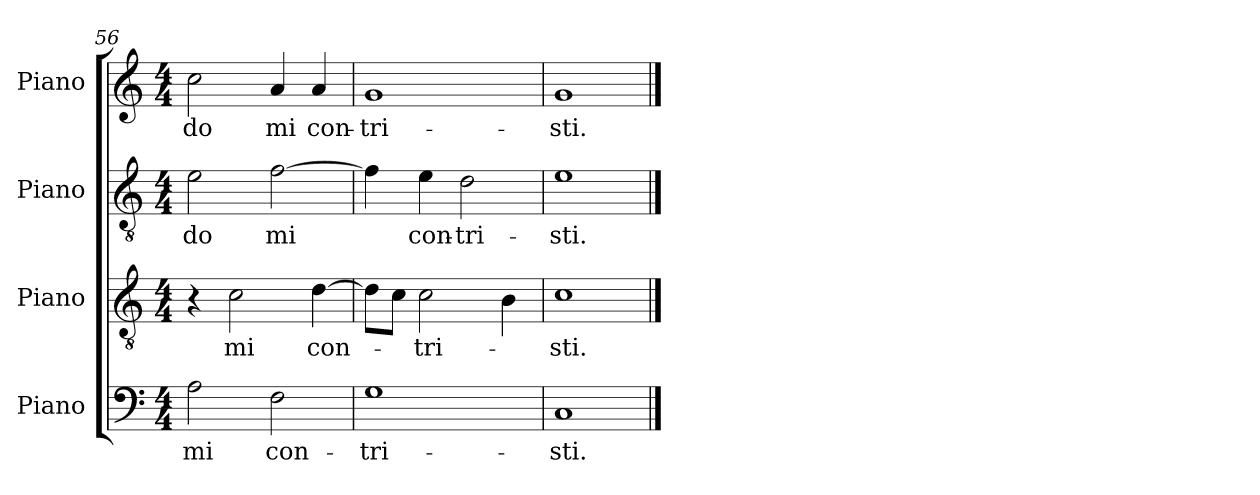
**kern	**text	**kern	**text	**kern	**text	**kern	**text
*part4	*part4	*part3	*part3	*part2	*part2	*part1	*part1
*staff4	*staff4	*staff3	*staff3	*staff2	*staff2	*staff1	*staff1
*I"Piano	*	*I"Piano	*	*I"Piano	*	*I"Piano	*
*I'Pno.	*	*I'Pno.	*	*I'Pno.	*	*I'Pno.	*
*clefF4	*	*clefGv2	*	*clefGv2	*	*clefG2	*
*	*	*ITrd7c12	*	*ITrd7c12	*	*	*
*k[]	*	*k[]	*	*k[]	*	*k[]	*
*C:	*	*C:	*	*C:	*	*C:	*
*M4/4	*	*M4/4	*	*M4/4	*	*M4/4	*
=56	=56	=56	=56	=56	=56	=56	=56
!	!LO:LY:b:color=#000000	!	!	!	!	!	!
!	!	!	!	!	!LO:LY:b:color=#000000	!	!
!	!	!	!	!	!	!	!LO:LY:b:color=#000000
2Ai\	mi	4r	.	2Ei\	-do	2cci\	-do
!	!	!	!LO:LY:b:color=#000000	!	!	!	!
.	.	2Ci\	mi	.	.	.	.
!	!LO:LY:b:color=#000000	!	!	!	!	!	!
!	!	!	!	!	!LO:LY:b:color=#000000	!	!
!	!	!	!	!	!	!	!LO:LY:b:color=#000000
2Fi\	con-	.	.	[2Fi\	mi	4ai/	mi
!	!	!	!LO:LY:b:color=#000000	!	!	!	!
!	!	!	!	!	!	!	!LO:LY:b:color=#000000
.	.	[4Di\	con-	.	.	4ai/	con-
=57	=57	=57	=57	=57	=57	=57	=57
!	!LO:LY:b:color=#000000	!	!	!	!	!	!
!	!	!	!	!	!	!	!LO:LY:b:color=#000000
1Gi	-tri-	8Di\L]	.	4Fi\]	.	1gi	-tri-
.	.	8Ci\J	.	.	.	.	.
!	!	!	!LO:LY:b:color=#000000	!	!	!	!
!	!	!	!	!	!LO:LY:b:color=#000000	!	!
.	.	2Ci\	-tri-	4Ei\	con-	.	.
!	!	!	!	!	!LO:LY:b:color=#000000	!	!
.	.	.	.	2Di\	-tri-	.	.
.	.	4BBi\	.	.	.	.	.
=58	=58	=58	=58	=58	=58	=58	=58
!	!LO:LY:b:color=#000000	!	!	!	!	!	!
!	!	!	!LO:LY:b:color=#000000	!	!	!	!
!	!	!	!	!	!LO:LY:b:color=#000000	!	!
!	!	!	!	!	!	!	!LO:LY:b:color=#000000
1Ci	-sti.	1Ci	-sti.	1Ei	-sti.	1gi	-sti.
==	==	==	==	==	==	==	==
*-	*-	*-	*-	*-	*-	*-	*-
